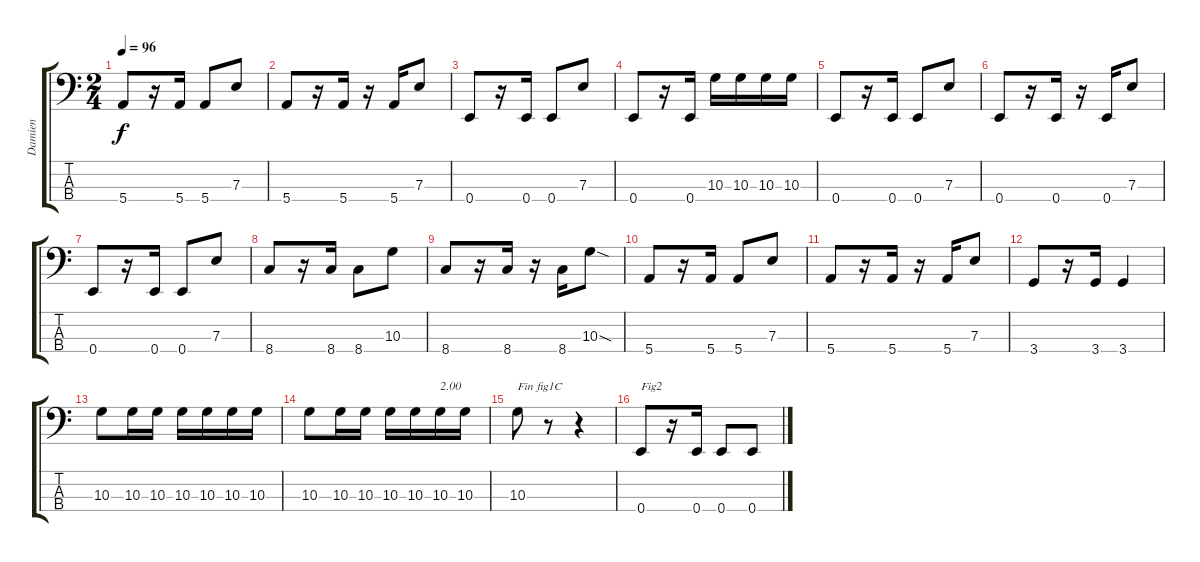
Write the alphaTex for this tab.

\track ("Damien" "Damien") {instrument electricbasspick}
\staff {score tabs}
\tuning (G2 D2 A1 E1) {hide}
\ts (2 4)
\tempo 96
\clef f4
\ks c
5.4.8{dy f} r.16 5.4.16 5.4.8 7.3.8 |
5.4.8 r.16 5.4.16 r.16 5.4.16 7.3.8 |
0.4.8 r.16 0.4.16 0.4.8 7.3.8 |
0.4.8 r.16 0.4.16 10.3.16 10.3.16 10.3.16 10.3.16 |
0.4.8 r.16 0.4.16 0.4.8 7.3.8 |
0.4.8 r.16 0.4.16 r.16 0.4.16 7.3.8 |
0.4.8 r.16 0.4.16 0.4.8 7.3.8 |
8.4.8 r.16 8.4.16 8.4.8 10.3.8 |
8.4.8 r.16 8.4.16 r.16 8.4.16 10.3{sod}.8 |
5.4.8 r.16 5.4.16 5.4.8 7.3.8 |
5.4.8 r.16 5.4.16 r.16 5.4.16 7.3.8 |
3.4.8 r.16 3.4.16 3.4.4 |
10.3.8 10.3.16 10.3.16 10.3.16 10.3.16 10.3.16 10.3.16 |
10.3.8 10.3.16 10.3.16 10.3.16 10.3.16 10.3.16{txt "2.00"} 10.3.16 |
10.3.8{txt "Fin fig1C"} r.8 r.4 |
0.4.8{txt "Fig2"} r.16 0.4.16 0.4.8 0.4.8
